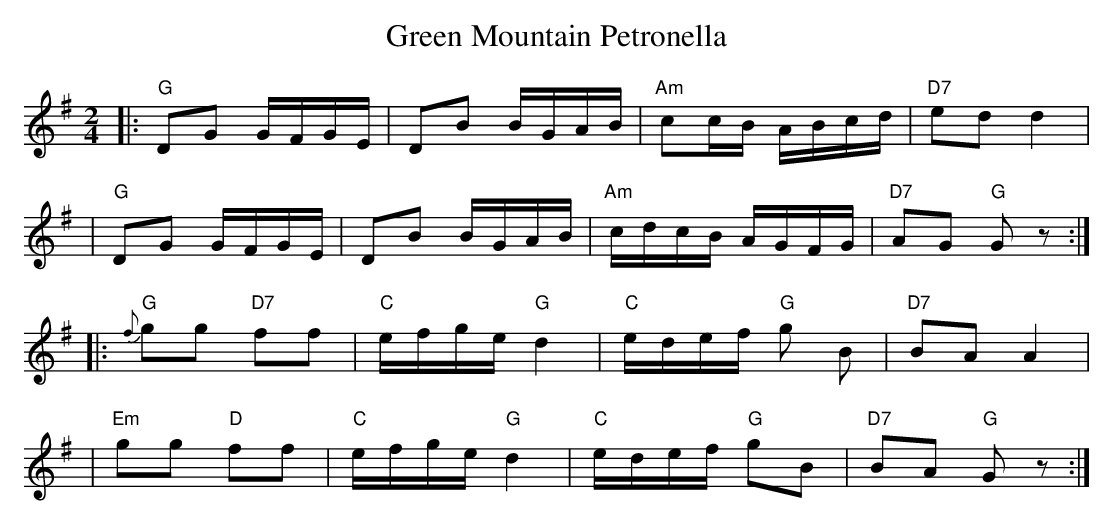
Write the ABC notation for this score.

X:1
T:Green Mountain Petronella
M:2/4
L:1/16
K:G
|: "G"D2G2 GFGE | D2B2 BGAB | "Am"c2cB ABcd | "D7"e2d2 d4 |
|  "G"D2G2 GFGE | D2B2 BGAB | "Am"cdcB AGFG | "D7"A2G2 "G"G2z2 :|
|: "G"{f}g2g2 "D7"f2f2 | "C"efge "G"d4 | "C"edef "G"g2 B2 | "D7"B2A2 A4 |
| "Em"g2g2 "D"f2f2 | "C"efge "G"d4 | "C"edef "G"g2B2 | "D7"B2A2 "G"G2z2 :|
